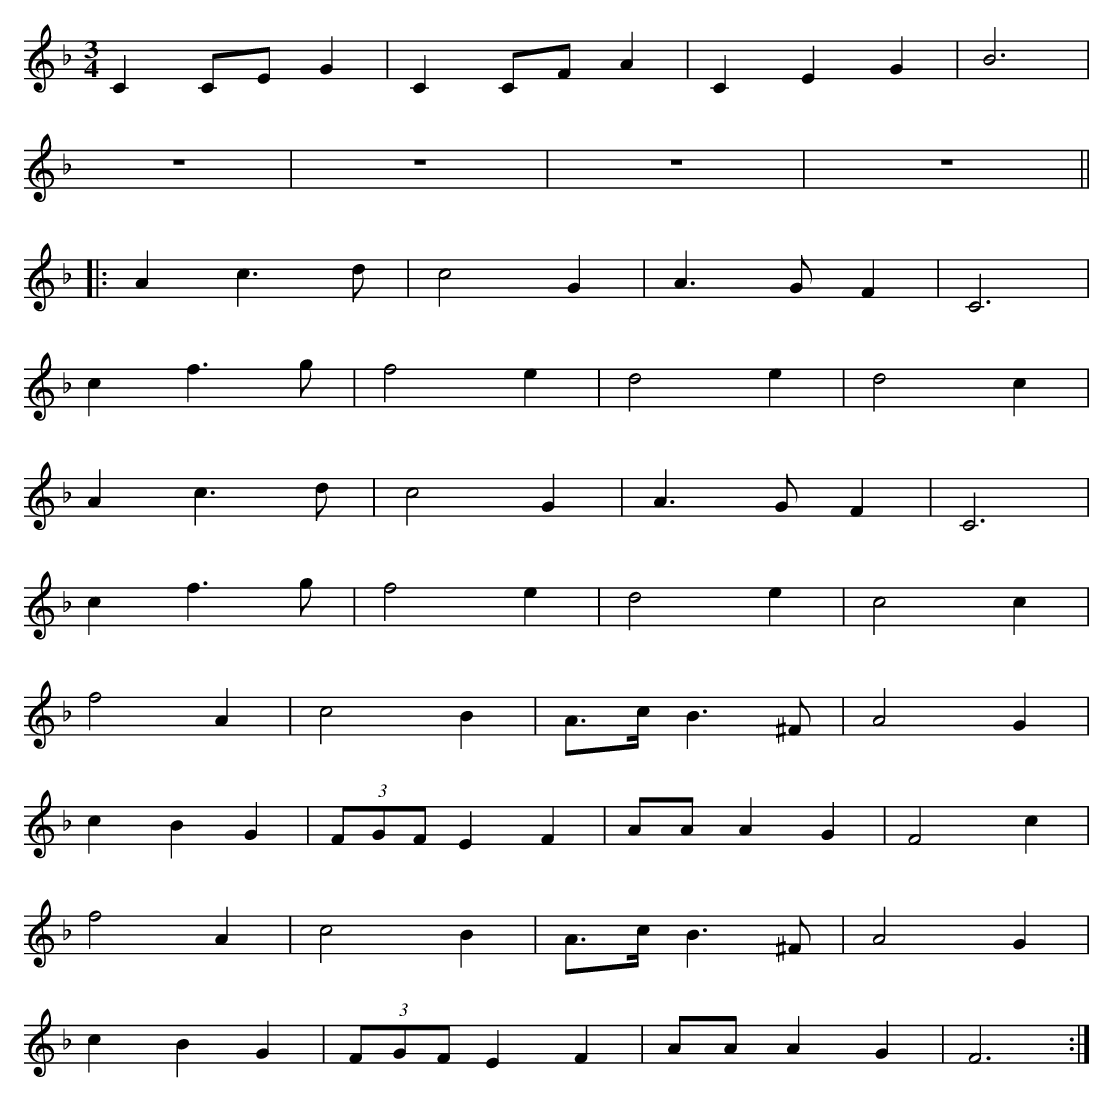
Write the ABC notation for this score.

X:1
M:3/4
K:F
C2 CE G2|C2 CF A2|C2 E2 G2|B6|
z6|z6|z6|z6||
|:A2 c3 d|c4 G2|A3 G F2|C6|
c2 f3 g|f4 e2|d4 e2|d4 c2|
A2 c3 d|c4 G2|A3 G F2|C6|
c2 f3 g|f4 e2|d4 e2|c4 c2|
f4 A2|c4 B2|A3/2c/ B3 ^F|A4 G2|
c2 B2 G2|(3FGF E2 F2|AA A2 G2|F4 c2|
f4 A2|c4 B2|A3/2c/ B3 ^F|A4 G2|
c2 B2 G2|(3FGF E2 F2|AA A2 G2|F6:|
